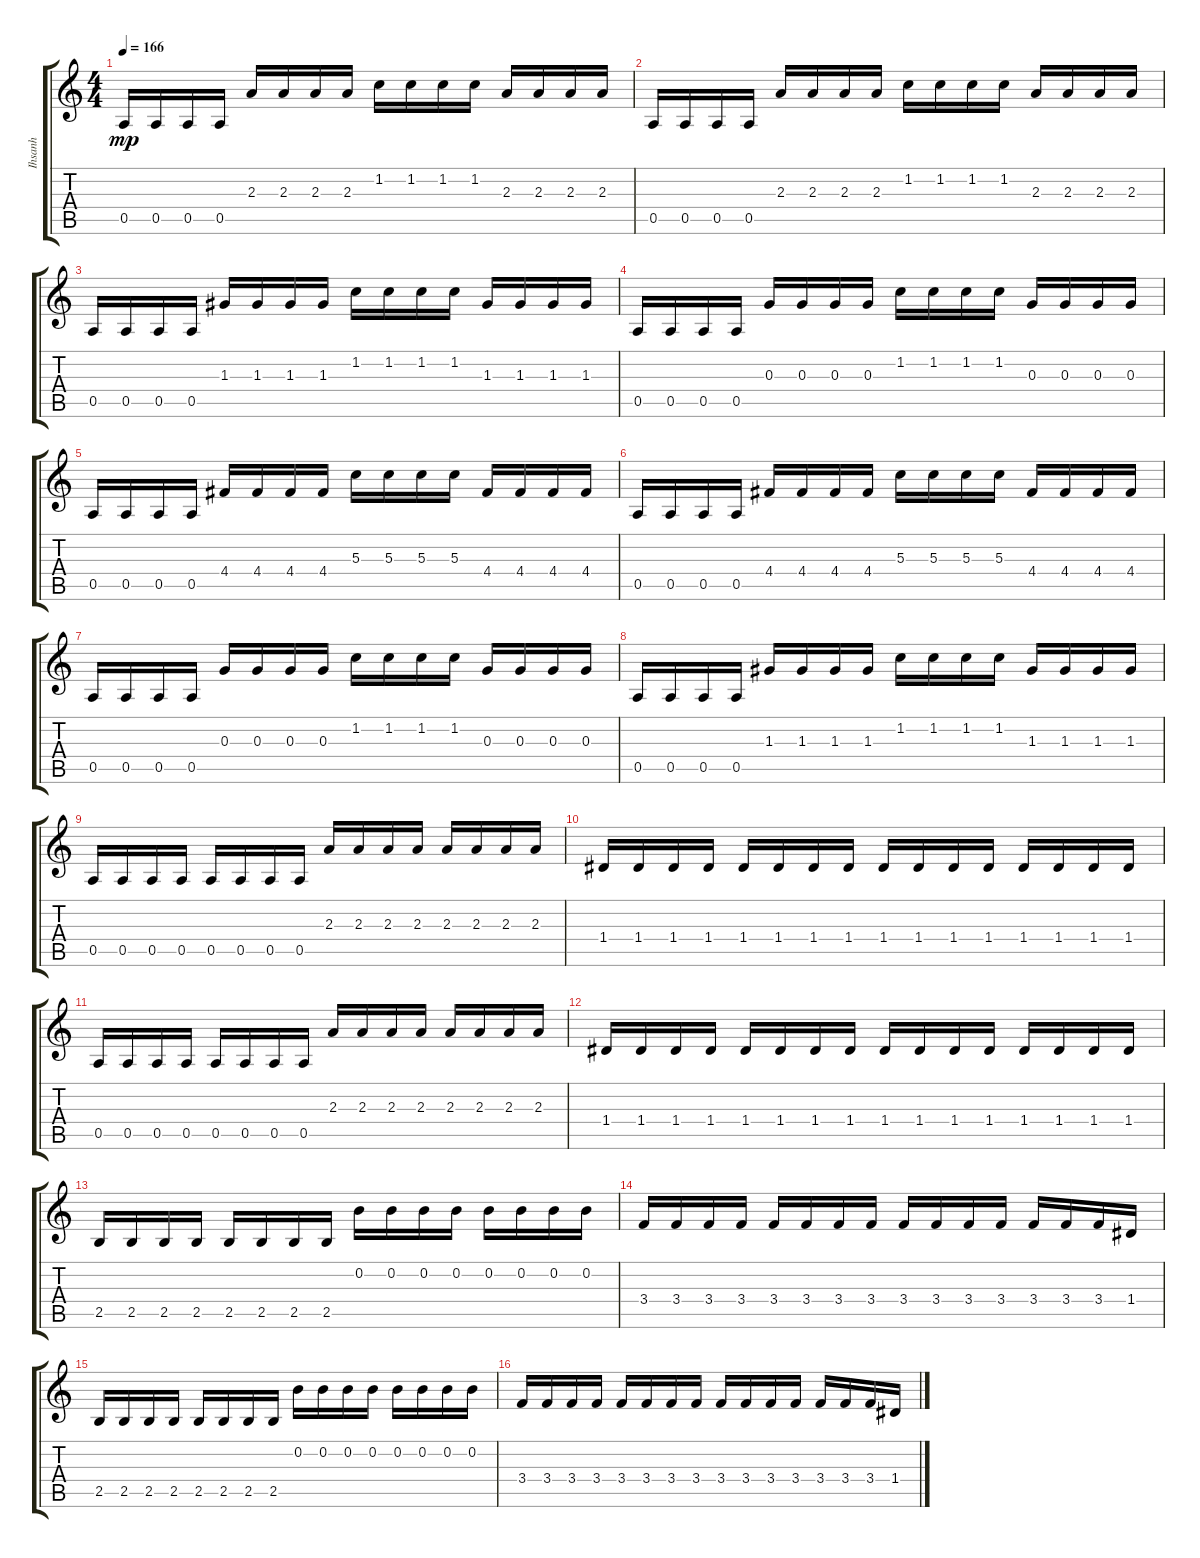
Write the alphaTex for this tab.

\track ("Ihsanh" "Ihsanh") {instrument distortionguitar}
\staff {score tabs}
\tuning (E4 B3 G3 D3 A2 E2) {hide}
\ts (4 4)
\tempo 166
\clef g2
\ks c
0.5.16{dy mp} 0.5.16 0.5.16 0.5.16 2.3.16 2.3.16 2.3.16 2.3.16 1.2.16 1.2.16 1.2.16 1.2.16 2.3.16 2.3.16 2.3.16 2.3.16 |
0.5.16 0.5.16 0.5.16 0.5.16 2.3.16 2.3.16 2.3.16 2.3.16 1.2.16 1.2.16 1.2.16 1.2.16 2.3.16 2.3.16 2.3.16 2.3.16 |
0.5.16 0.5.16 0.5.16 0.5.16 1.3.16 1.3.16 1.3.16 1.3.16 1.2.16 1.2.16 1.2.16 1.2.16 1.3.16 1.3.16 1.3.16 1.3.16 |
0.5.16 0.5.16 0.5.16 0.5.16 0.3.16 0.3.16 0.3.16 0.3.16 1.2.16 1.2.16 1.2.16 1.2.16 0.3.16 0.3.16 0.3.16 0.3.16 |
0.5.16 0.5.16 0.5.16 0.5.16 4.4.16 4.4.16 4.4.16 4.4.16 5.3.16 5.3.16 5.3.16 5.3.16 4.4.16 4.4.16 4.4.16 4.4.16 |
0.5.16 0.5.16 0.5.16 0.5.16 4.4.16 4.4.16 4.4.16 4.4.16 5.3.16 5.3.16 5.3.16 5.3.16 4.4.16 4.4.16 4.4.16 4.4.16 |
0.5.16 0.5.16 0.5.16 0.5.16 0.3.16 0.3.16 0.3.16 0.3.16 1.2.16 1.2.16 1.2.16 1.2.16 0.3.16 0.3.16 0.3.16 0.3.16 |
0.5.16 0.5.16 0.5.16 0.5.16 1.3.16 1.3.16 1.3.16 1.3.16 1.2.16 1.2.16 1.2.16 1.2.16 1.3.16 1.3.16 1.3.16 1.3.16 |
0.5.16 0.5.16 0.5.16 0.5.16 0.5.16 0.5.16 0.5.16 0.5.16 2.3.16 2.3.16 2.3.16 2.3.16 2.3.16 2.3.16 2.3.16 2.3.16 |
1.4.16 1.4.16 1.4.16 1.4.16 1.4.16 1.4.16 1.4.16 1.4.16 1.4.16 1.4.16 1.4.16 1.4.16 1.4.16 1.4.16 1.4.16 1.4.16 |
0.5.16 0.5.16 0.5.16 0.5.16 0.5.16 0.5.16 0.5.16 0.5.16 2.3.16 2.3.16 2.3.16 2.3.16 2.3.16 2.3.16 2.3.16 2.3.16 |
1.4.16 1.4.16 1.4.16 1.4.16 1.4.16 1.4.16 1.4.16 1.4.16 1.4.16 1.4.16 1.4.16 1.4.16 1.4.16 1.4.16 1.4.16 1.4.16 |
2.5.16 2.5.16 2.5.16 2.5.16 2.5.16 2.5.16 2.5.16 2.5.16 0.2.16 0.2.16 0.2.16 0.2.16 0.2.16 0.2.16 0.2.16 0.2.16 |
3.4.16 3.4.16 3.4.16 3.4.16 3.4.16 3.4.16 3.4.16 3.4.16 3.4.16 3.4.16 3.4.16 3.4.16 3.4.16 3.4.16 3.4.16 1.4.16 |
2.5.16 2.5.16 2.5.16 2.5.16 2.5.16 2.5.16 2.5.16 2.5.16 0.2.16 0.2.16 0.2.16 0.2.16 0.2.16 0.2.16 0.2.16 0.2.16 |
3.4.16 3.4.16 3.4.16 3.4.16 3.4.16 3.4.16 3.4.16 3.4.16 3.4.16 3.4.16 3.4.16 3.4.16 3.4.16 3.4.16 3.4.16 1.4.16
